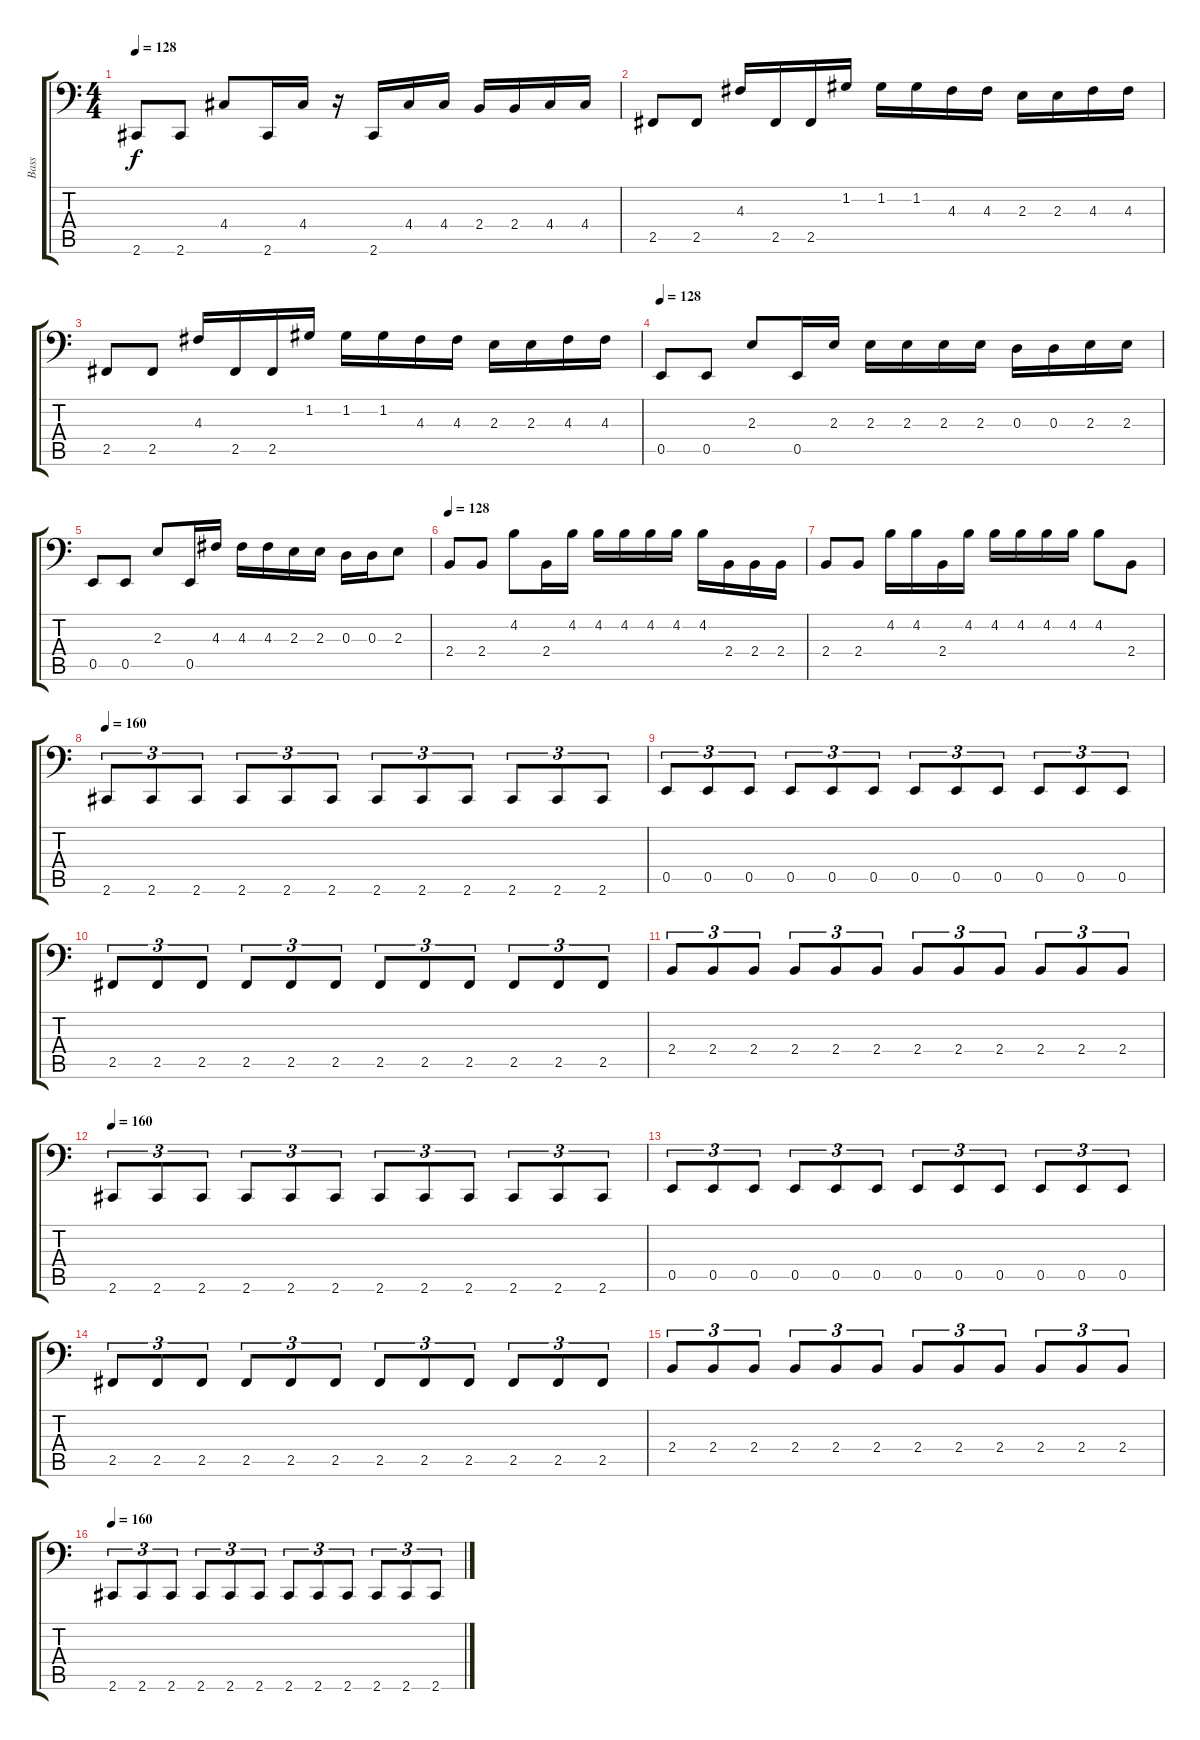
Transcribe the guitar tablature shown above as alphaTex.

\track ("Bass" "Bass") {instrument electricbassfinger}
\staff {score tabs}
\tuning (C3 G2 D2 A1 E1 B0) {hide}
\ts (4 4)
\tempo 128
\clef f4
\ks c
2.6.8{dy f} 2.6.8 4.4.8 2.6.16 4.4.16 r.16 2.6.16 4.4.16 4.4.16 2.4.16 2.4.16 4.4.16 4.4.16 |
2.5.8 2.5.8 4.3.16 2.5.16 2.5.16 1.2.16 1.2.16 1.2.16 4.3.16 4.3.16 2.3.16 2.3.16 4.3.16 4.3.16 |
2.5.8 2.5.8 4.3.16 2.5.16 2.5.16 1.2.16 1.2.16 1.2.16 4.3.16 4.3.16 2.3.16 2.3.16 4.3.16 4.3.16 |
\tempo 128
0.5.8 0.5.8 2.3.8 0.5.16 2.3.16 2.3.16 2.3.16 2.3.16 2.3.16 0.3.16 0.3.16 2.3.16 2.3.16 |
0.5.8 0.5.8 2.3.8 0.5.16 4.3.16 4.3.16 4.3.16 2.3.16 2.3.16 0.3.16 0.3.16 2.3.8 |
\tempo 128
2.4.8 2.4.8 4.2.8 2.4.16 4.2.16 4.2.16 4.2.16 4.2.16 4.2.16 4.2.16 2.4.16 2.4.16 2.4.16 |
2.4.8 2.4.8 4.2.16 4.2.16 2.4.16 4.2.16 4.2.16 4.2.16 4.2.16 4.2.16 4.2.8 2.4.8 |
\tempo 160
2.6.8{tu (3 2)} 2.6.8{tu (3 2)} 2.6.8{tu (3 2)} 2.6.8{tu (3 2)} 2.6.8{tu (3 2)} 2.6.8{tu (3 2)} 2.6.8{tu (3 2)} 2.6.8{tu (3 2)} 2.6.8{tu (3 2)} 2.6.8{tu (3 2)} 2.6.8{tu (3 2)} 2.6.8{tu (3 2)} |
0.5.8{tu (3 2)} 0.5.8{tu (3 2)} 0.5.8{tu (3 2)} 0.5.8{tu (3 2)} 0.5.8{tu (3 2)} 0.5.8{tu (3 2)} 0.5.8{tu (3 2)} 0.5.8{tu (3 2)} 0.5.8{tu (3 2)} 0.5.8{tu (3 2)} 0.5.8{tu (3 2)} 0.5.8{tu (3 2)} |
2.5.8{tu (3 2)} 2.5.8{tu (3 2)} 2.5.8{tu (3 2)} 2.5.8{tu (3 2)} 2.5.8{tu (3 2)} 2.5.8{tu (3 2)} 2.5.8{tu (3 2)} 2.5.8{tu (3 2)} 2.5.8{tu (3 2)} 2.5.8{tu (3 2)} 2.5.8{tu (3 2)} 2.5.8{tu (3 2)} |
2.4.8{tu (3 2)} 2.4.8{tu (3 2)} 2.4.8{tu (3 2)} 2.4.8{tu (3 2)} 2.4.8{tu (3 2)} 2.4.8{tu (3 2)} 2.4.8{tu (3 2)} 2.4.8{tu (3 2)} 2.4.8{tu (3 2)} 2.4.8{tu (3 2)} 2.4.8{tu (3 2)} 2.4.8{tu (3 2)} |
\tempo 160
2.6.8{tu (3 2)} 2.6.8{tu (3 2)} 2.6.8{tu (3 2)} 2.6.8{tu (3 2)} 2.6.8{tu (3 2)} 2.6.8{tu (3 2)} 2.6.8{tu (3 2)} 2.6.8{tu (3 2)} 2.6.8{tu (3 2)} 2.6.8{tu (3 2)} 2.6.8{tu (3 2)} 2.6.8{tu (3 2)} |
0.5.8{tu (3 2)} 0.5.8{tu (3 2)} 0.5.8{tu (3 2)} 0.5.8{tu (3 2)} 0.5.8{tu (3 2)} 0.5.8{tu (3 2)} 0.5.8{tu (3 2)} 0.5.8{tu (3 2)} 0.5.8{tu (3 2)} 0.5.8{tu (3 2)} 0.5.8{tu (3 2)} 0.5.8{tu (3 2)} |
2.5.8{tu (3 2)} 2.5.8{tu (3 2)} 2.5.8{tu (3 2)} 2.5.8{tu (3 2)} 2.5.8{tu (3 2)} 2.5.8{tu (3 2)} 2.5.8{tu (3 2)} 2.5.8{tu (3 2)} 2.5.8{tu (3 2)} 2.5.8{tu (3 2)} 2.5.8{tu (3 2)} 2.5.8{tu (3 2)} |
2.4.8{tu (3 2)} 2.4.8{tu (3 2)} 2.4.8{tu (3 2)} 2.4.8{tu (3 2)} 2.4.8{tu (3 2)} 2.4.8{tu (3 2)} 2.4.8{tu (3 2)} 2.4.8{tu (3 2)} 2.4.8{tu (3 2)} 2.4.8{tu (3 2)} 2.4.8{tu (3 2)} 2.4.8{tu (3 2)} |
\tempo 160
2.6.8{tu (3 2)} 2.6.8{tu (3 2)} 2.6.8{tu (3 2)} 2.6.8{tu (3 2)} 2.6.8{tu (3 2)} 2.6.8{tu (3 2)} 2.6.8{tu (3 2)} 2.6.8{tu (3 2)} 2.6.8{tu (3 2)} 2.6.8{tu (3 2)} 2.6.8{tu (3 2)} 2.6.8{tu (3 2)}
